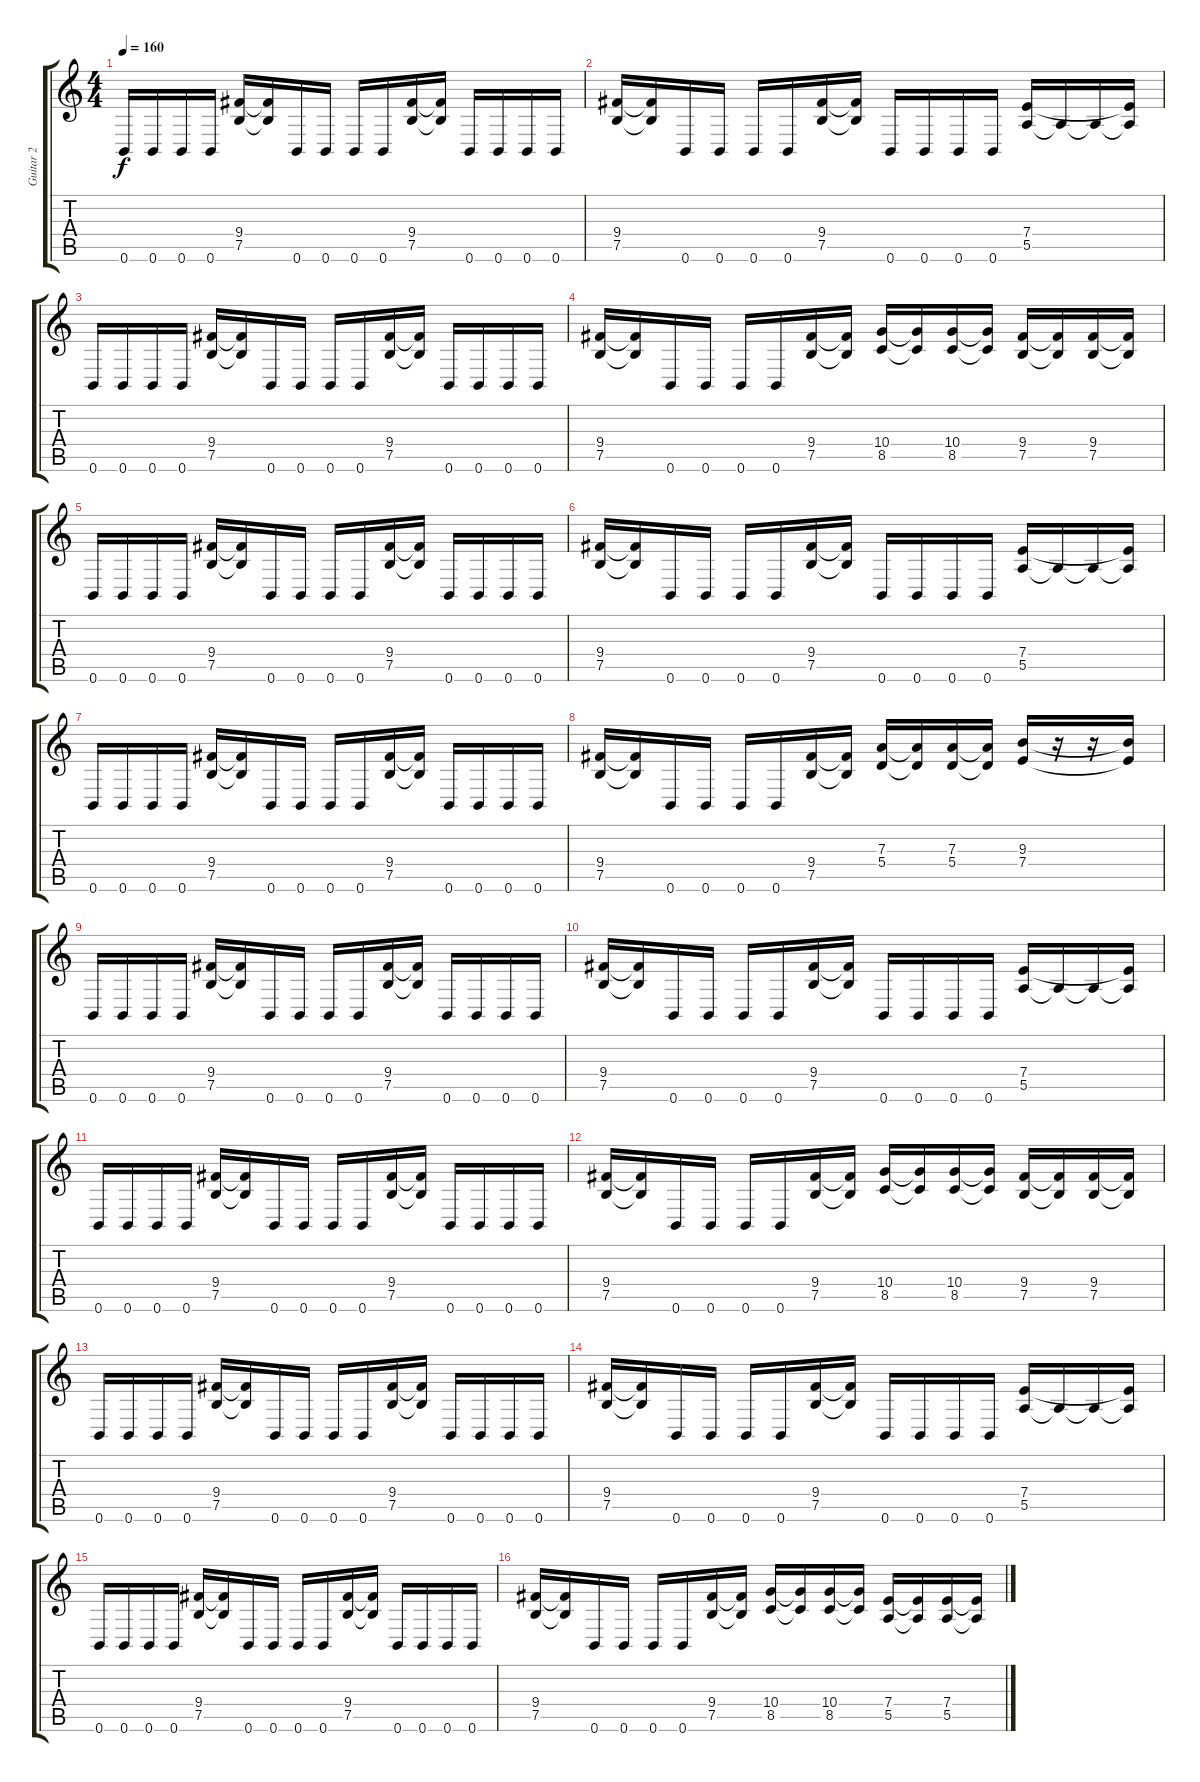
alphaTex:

\track ("Guitar 2" "Guitar 2") {instrument distortionguitar}
\staff {score tabs}
\tuning (B3 G3 D3 A2 E2 B1) {hide}
\ts (4 4)
\tempo 160
\clef g2
\ks c
0.6.16{dy f} 0.6.16 0.6.16 0.6.16 (9.4 7.5).16 (9.4{t} 7.5{t}).16 0.6.16 0.6.16 0.6.16 0.6.16 (9.4 7.5).16 (9.4{t} 7.5{t}).16 0.6.16 0.6.16 0.6.16 0.6.16 |
(9.4 7.5).16 (9.4{t} 7.5{t}).16 0.6.16 0.6.16 0.6.16 0.6.16 (9.4 7.5).16 (9.4{t} 7.5{t}).16 0.6.16 0.6.16 0.6.16 0.6.16 (7.4 5.5).16 5.5{t}.16 5.5{t}.16 (7.4{t} 5.5{t}).16 |
0.6.16 0.6.16 0.6.16 0.6.16 (9.4 7.5).16 (9.4{t} 7.5{t}).16 0.6.16 0.6.16 0.6.16 0.6.16 (9.4 7.5).16 (9.4{t} 7.5{t}).16 0.6.16 0.6.16 0.6.16 0.6.16 |
(9.4 7.5).16 (9.4{t} 7.5{t}).16 0.6.16 0.6.16 0.6.16 0.6.16 (9.4 7.5).16 (9.4{t} 7.5{t}).16 (10.4 8.5).16 (10.4{t} 8.5{t}).16 (10.4 8.5).16 (10.4{t} 8.5{t}).16 (9.4 7.5).16 (9.4{t} 7.5{t}).16 (9.4 7.5).16 (9.4{t} 7.5{t}).16 |
0.6.16 0.6.16 0.6.16 0.6.16 (9.4 7.5).16 (9.4{t} 7.5{t}).16 0.6.16 0.6.16 0.6.16 0.6.16 (9.4 7.5).16 (9.4{t} 7.5{t}).16 0.6.16 0.6.16 0.6.16 0.6.16 |
(9.4 7.5).16 (9.4{t} 7.5{t}).16 0.6.16 0.6.16 0.6.16 0.6.16 (9.4 7.5).16 (9.4{t} 7.5{t}).16 0.6.16 0.6.16 0.6.16 0.6.16 (7.4 5.5).16 5.5{t}.16 5.5{t}.16 (7.4{t} 5.5{t}).16 |
0.6.16 0.6.16 0.6.16 0.6.16 (9.4 7.5).16 (9.4{t} 7.5{t}).16 0.6.16 0.6.16 0.6.16 0.6.16 (9.4 7.5).16 (9.4{t} 7.5{t}).16 0.6.16 0.6.16 0.6.16 0.6.16 |
(9.4 7.5).16 (9.4{t} 7.5{t}).16 0.6.16 0.6.16 0.6.16 0.6.16 (9.4 7.5).16 (9.4{t} 7.5{t}).16 (7.3 5.4).16 (7.3{t} 5.4{t}).16 (7.3 5.4).16 (7.3{t} 5.4{t}).16 (9.3 7.4).16 r.16 r.16 (9.3{t} 7.4{t}).16 |
0.6.16 0.6.16 0.6.16 0.6.16 (9.4 7.5).16 (9.4{t} 7.5{t}).16 0.6.16 0.6.16 0.6.16 0.6.16 (9.4 7.5).16 (9.4{t} 7.5{t}).16 0.6.16 0.6.16 0.6.16 0.6.16 |
(9.4 7.5).16 (9.4{t} 7.5{t}).16 0.6.16 0.6.16 0.6.16 0.6.16 (9.4 7.5).16 (9.4{t} 7.5{t}).16 0.6.16 0.6.16 0.6.16 0.6.16 (7.4 5.5).16 5.5{t}.16 5.5{t}.16 (7.4{t} 5.5{t}).16 |
0.6.16 0.6.16 0.6.16 0.6.16 (9.4 7.5).16 (9.4{t} 7.5{t}).16 0.6.16 0.6.16 0.6.16 0.6.16 (9.4 7.5).16 (9.4{t} 7.5{t}).16 0.6.16 0.6.16 0.6.16 0.6.16 |
(9.4 7.5).16 (9.4{t} 7.5{t}).16 0.6.16 0.6.16 0.6.16 0.6.16 (9.4 7.5).16 (9.4{t} 7.5{t}).16 (10.4 8.5).16 (10.4{t} 8.5{t}).16 (10.4 8.5).16 (10.4{t} 8.5{t}).16 (9.4 7.5).16 (9.4{t} 7.5{t}).16 (9.4 7.5).16 (9.4{t} 7.5{t}).16 |
0.6.16 0.6.16 0.6.16 0.6.16 (9.4 7.5).16 (9.4{t} 7.5{t}).16 0.6.16 0.6.16 0.6.16 0.6.16 (9.4 7.5).16 (9.4{t} 7.5{t}).16 0.6.16 0.6.16 0.6.16 0.6.16 |
(9.4 7.5).16 (9.4{t} 7.5{t}).16 0.6.16 0.6.16 0.6.16 0.6.16 (9.4 7.5).16 (9.4{t} 7.5{t}).16 0.6.16 0.6.16 0.6.16 0.6.16 (7.4 5.5).16 5.5{t}.16 5.5{t}.16 (7.4{t} 5.5{t}).16 |
0.6.16 0.6.16 0.6.16 0.6.16 (9.4 7.5).16 (9.4{t} 7.5{t}).16 0.6.16 0.6.16 0.6.16 0.6.16 (9.4 7.5).16 (9.4{t} 7.5{t}).16 0.6.16 0.6.16 0.6.16 0.6.16 |
(9.4 7.5).16 (9.4{t} 7.5{t}).16 0.6.16 0.6.16 0.6.16 0.6.16 (9.4 7.5).16 (9.4{t} 7.5{t}).16 (10.4 8.5).16 (10.4{t} 8.5{t}).16 (10.4 8.5).16 (10.4{t} 8.5{t}).16 (7.4 5.5).16 (7.4{t} 5.5{t}).16 (7.4 5.5).16 (7.4{t} 5.5{t}).16
